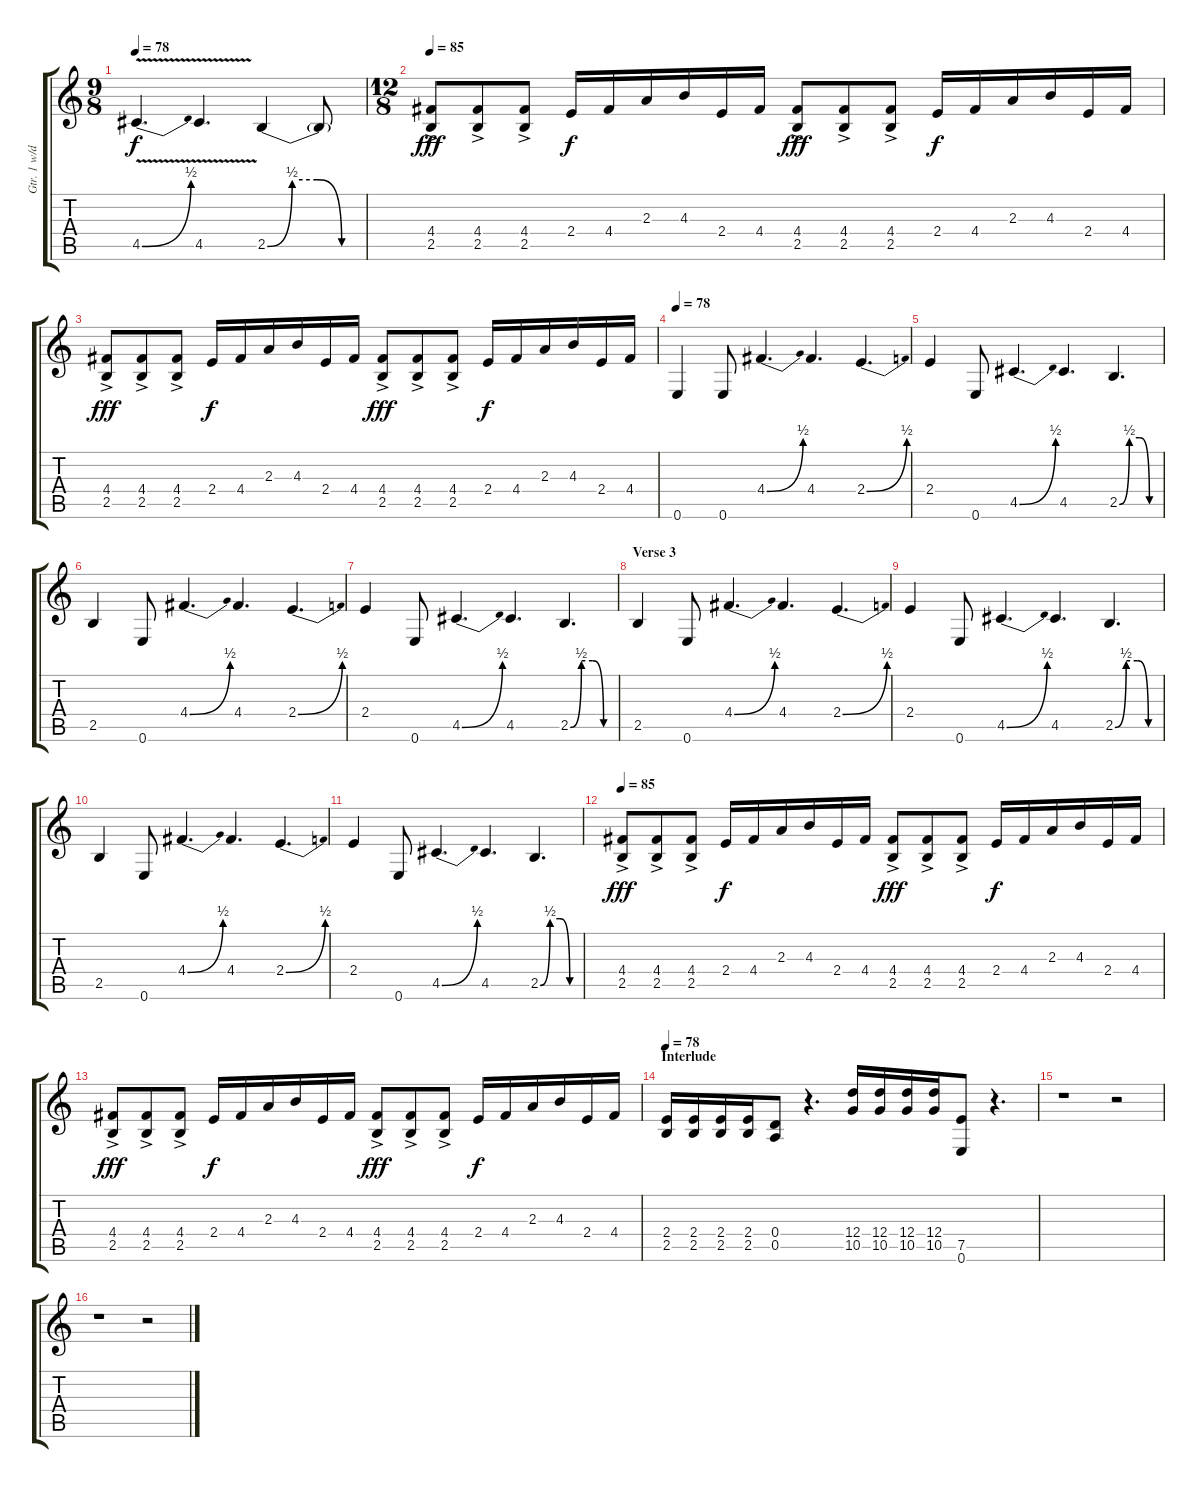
\track ("Gtr. 1 w/dist and wah pedal" "Gtr. 1 w/d") {instrument overdrivenguitar}
\staff {score tabs}
\tuning (E4 B3 G3 D3 A2 E2) {hide}
\ts (9 8)
\tempo 78
\clef g2
\ks c
4.5{be (bend 0 0 60 2) v}.4{d dy f} 4.5{v}.4{d} 2.5{be (custom 0 0 15 2 30 2 45 0 60 0)}.4 2.5{t}.8 |
\ts (12 8)
\tempo 85
(4.4{ac} 2.5{ac}).8{dy fff volume 16} (4.4{ac} 2.5{ac}).8 (4.4{ac} 2.5{ac}).8 2.4.16{dy f} 4.4.16 2.3.16 4.3.16 2.4.16 4.4.16 (4.4{ac} 2.5{ac}).8{dy fff} (4.4{ac} 2.5{ac}).8 (4.4{ac} 2.5{ac}).8 2.4.16{dy f} 4.4.16 2.3.16 4.3.16 2.4.16 4.4.16 |
(4.4{ac} 2.5{ac}).8{dy fff} (4.4{ac} 2.5{ac}).8 (4.4{ac} 2.5{ac}).8 2.4.16{dy f} 4.4.16 2.3.16 4.3.16 2.4.16 4.4.16 (4.4{ac} 2.5{ac}).8{dy fff} (4.4{ac} 2.5{ac}).8 (4.4{ac} 2.5{ac}).8 2.4.16{dy f} 4.4.16 2.3.16 4.3.16 2.4.16 4.4.16 |
\tempo 78
0.6.4{volume 10} 0.6.8 4.4{be (bend 0 0 60 2)}.4{d} 4.4.4{d} 2.4{be (bend 0 0 60 2)}.4{d} |
2.4.4 0.6.8 4.5{be (bend 0 0 60 2)}.4{d} 4.5.4{d} 2.5{be (custom 0 0 15 2 30 2 45 0 60 0)}.4{d} |
2.5.4 0.6.8 4.4{be (bend 0 0 60 2)}.4{d} 4.4.4{d} 2.4{be (bend 0 0 60 2)}.4{d} |
2.4.4 0.6.8 4.5{be (bend 0 0 60 2)}.4{d} 4.5.4{d} 2.5{be (custom 0 0 15 2 30 2 45 0 60 0)}.4{d} |
\section ("" "Verse 3")
2.5.4 0.6.8 4.4{be (bend 0 0 60 2)}.4{d} 4.4.4{d} 2.4{be (bend 0 0 60 2)}.4{d} |
2.4.4 0.6.8 4.5{be (bend 0 0 60 2)}.4{d} 4.5.4{d} 2.5{be (custom 0 0 15 2 30 2 45 0 60 0)}.4{d} |
2.5.4 0.6.8 4.4{be (bend 0 0 60 2)}.4{d} 4.4.4{d} 2.4{be (bend 0 0 60 2)}.4{d} |
2.4.4 0.6.8 4.5{be (bend 0 0 60 2)}.4{d} 4.5.4{d} 2.5{be (custom 0 0 15 2 30 2 45 0 60 0)}.4{d} |
\tempo 85
(4.4{ac} 2.5{ac}).8{dy fff volume 16} (4.4{ac} 2.5{ac}).8 (4.4{ac} 2.5{ac}).8 2.4.16{dy f} 4.4.16 2.3.16 4.3.16 2.4.16 4.4.16 (4.4{ac} 2.5{ac}).8{dy fff} (4.4{ac} 2.5{ac}).8 (4.4{ac} 2.5{ac}).8 2.4.16{dy f} 4.4.16 2.3.16 4.3.16 2.4.16 4.4.16 |
(4.4{ac} 2.5{ac}).8{dy fff} (4.4{ac} 2.5{ac}).8 (4.4{ac} 2.5{ac}).8 2.4.16{dy f} 4.4.16 2.3.16 4.3.16 2.4.16 4.4.16 (4.4{ac} 2.5{ac}).8{dy fff} (4.4{ac} 2.5{ac}).8 (4.4{ac} 2.5{ac}).8 2.4.16{dy f} 4.4.16 2.3.16 4.3.16 2.4.16 4.4.16 |
\section ("" "Interlude")
\tempo 78
(2.4 2.5).16{volume 9} (2.4 2.5).16 (2.4 2.5).16 (2.4 2.5).16 (0.4 0.5).8 r.4{d} (12.4 10.5).16 (12.4 10.5).16 (12.4 10.5).16 (12.4 10.5).16 (7.5 0.6).8 r.4{d} |
r.1 r.2 |
r.1 r.2
